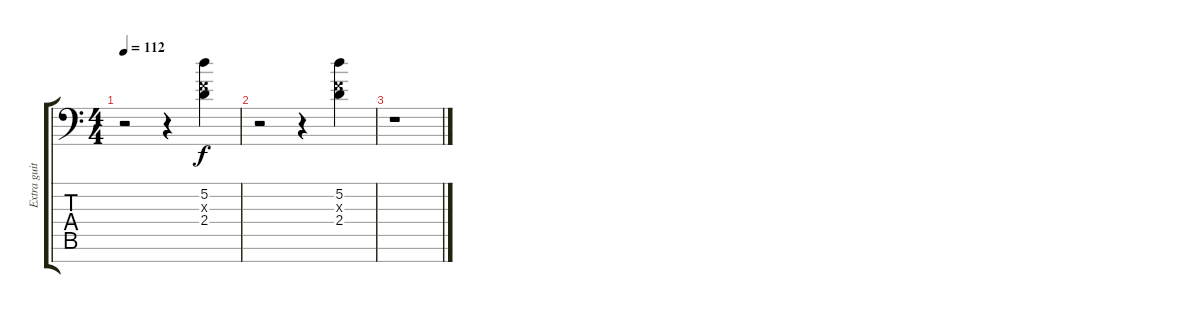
\track ("Extra guitar" "Extra guit") {instrument distortionguitar}
\staff {score tabs}
\tuning (D4 A3 F3 C3 G2 D2 A1) {hide}
\ts (4 4)
\tempo 112
\clef f4
\ks c
r.2{dy f} r.4 (5.2 0.3{x} 2.4).4{balance 8} |
r.2 r.4 (5.2 0.3{x} 2.4).4{balance 8} |
r.1
